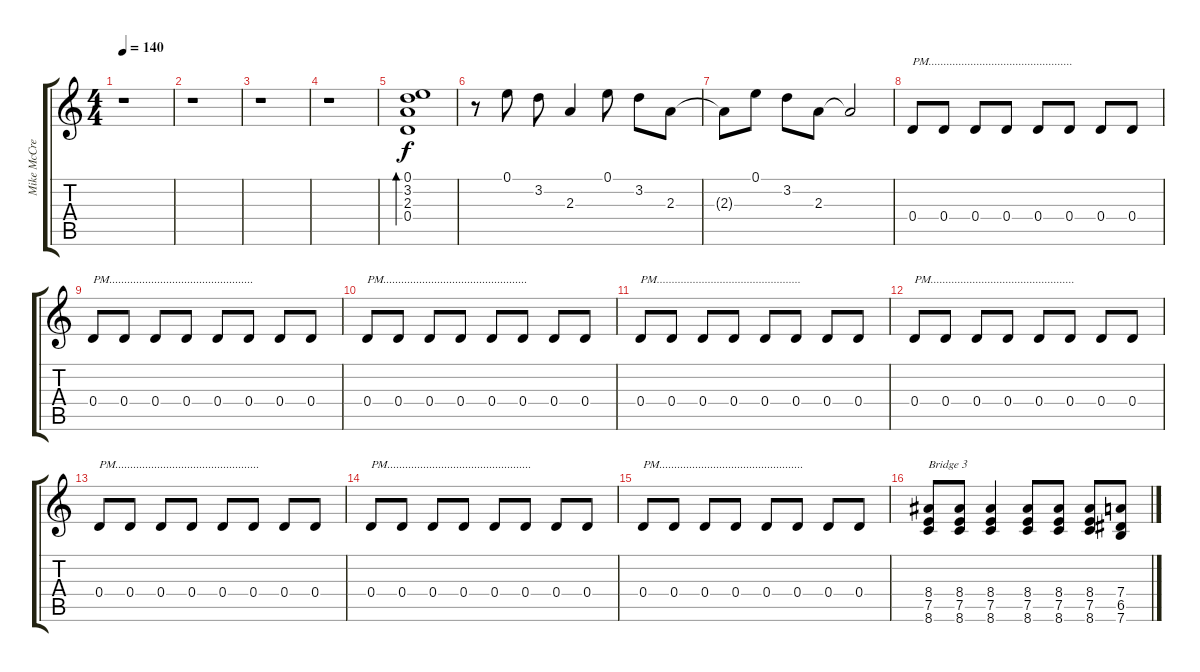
\track ("Mike McCready" "Mike McCre") {instrument distortionguitar}
\staff {score tabs}
\tuning (E4 B3 G3 D3 A2 E2) {hide}
\ts (4 4)
\tempo 140
\clef g2
\ks c
r.1{dy f} |
r.1 |
r.1 |
r.1 |
(0.1 3.2 2.3 0.4).1{bd 480} |
r.8 0.1.8 3.2.8 2.3.4 0.1.8 3.2.8 2.3.8 |
2.3{t}.8 0.1.8 3.2.8 2.3.8 2.3{t}.2 |
0.4.8{txt "PM................................................"} 0.4.8 0.4.8 0.4.8 0.4.8 0.4.8 0.4.8 0.4.8 |
0.4.8{txt "PM................................................"} 0.4.8 0.4.8 0.4.8 0.4.8 0.4.8 0.4.8 0.4.8 |
0.4.8{txt "PM................................................"} 0.4.8 0.4.8 0.4.8 0.4.8 0.4.8 0.4.8 0.4.8 |
0.4.8{txt "PM................................................"} 0.4.8 0.4.8 0.4.8 0.4.8 0.4.8 0.4.8 0.4.8 |
0.4.8{txt "PM................................................"} 0.4.8 0.4.8 0.4.8 0.4.8 0.4.8 0.4.8 0.4.8 |
0.4.8{txt "PM................................................"} 0.4.8 0.4.8 0.4.8 0.4.8 0.4.8 0.4.8 0.4.8 |
0.4.8{txt "PM................................................"} 0.4.8 0.4.8 0.4.8 0.4.8 0.4.8 0.4.8 0.4.8 |
0.4.8{txt "PM................................................"} 0.4.8 0.4.8 0.4.8 0.4.8 0.4.8 0.4.8 0.4.8 |
(8.4 7.5 8.6).8{txt "Bridge 3"} (8.4 7.5 8.6).8 (8.4 7.5 8.6).4 (8.4 7.5 8.6).8 (8.4 7.5 8.6).8 (8.4 7.5 8.6).8 (7.4 6.5 7.6).8
